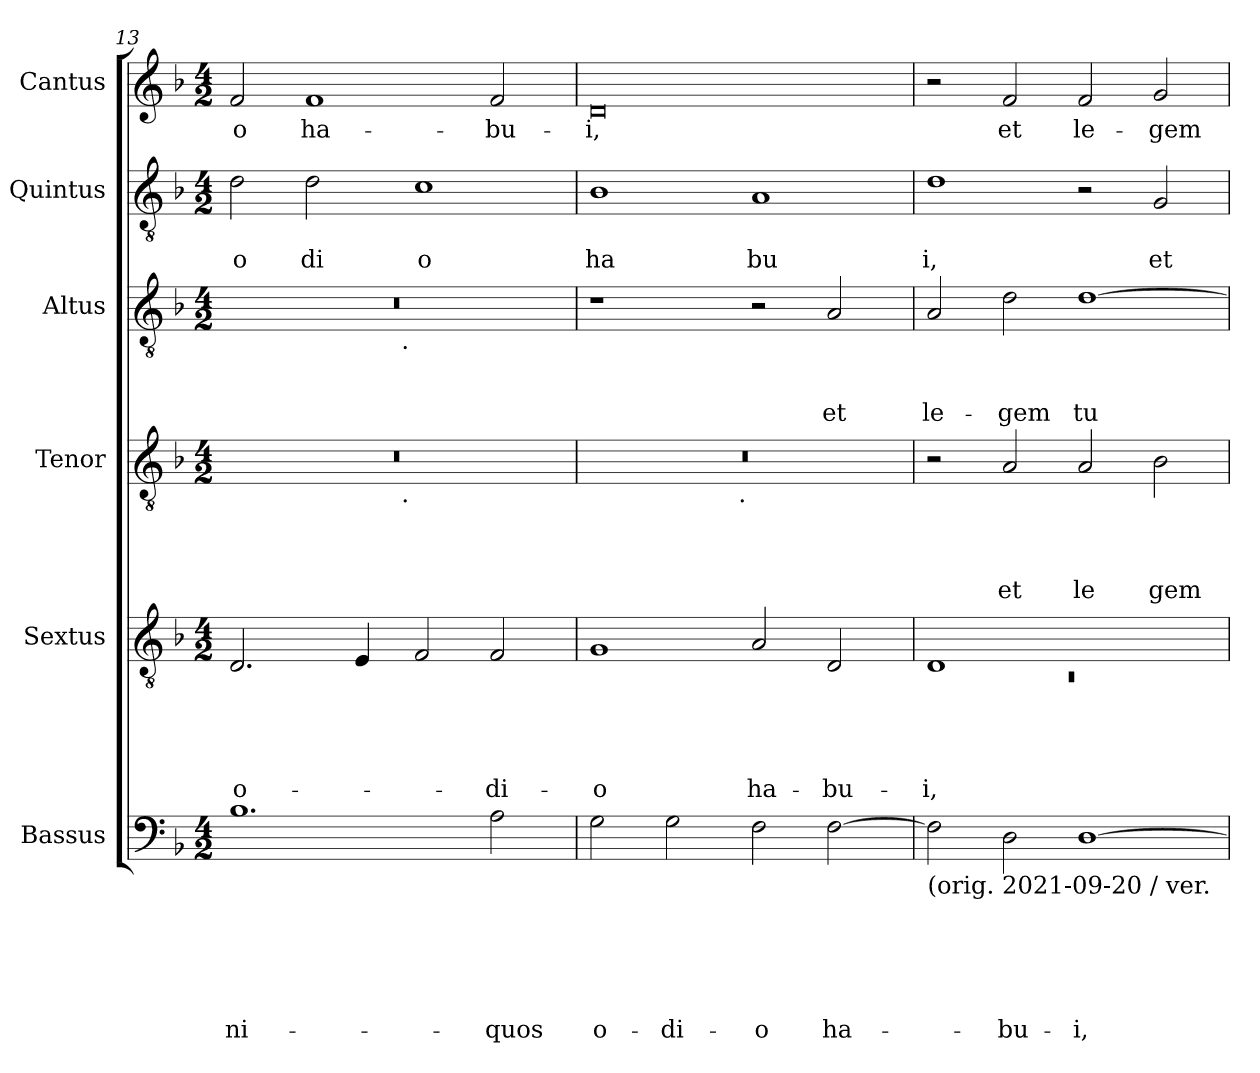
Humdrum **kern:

**kern	**text	**text	**text	**text	**text	**text	**kern	**text	**text	**text	**text	**text	**kern	**text	**text	**text	**text	**kern	**text	**text	**text	**kern	**text	**text	**kern	**text
*part6	*part6	*part6	*part6	*part6	*part6	*part6	*part5	*part5	*part5	*part5	*part5	*part5	*part4	*part4	*part4	*part4	*part4	*part3	*part3	*part3	*part3	*part2	*part2	*part2	*part1	*part1
*staff6	*staff6	*staff6	*staff6	*staff6	*staff6	*staff6	*staff5	*staff5	*staff5	*staff5	*staff5	*staff5	*staff4	*staff4	*staff4	*staff4	*staff4	*staff3	*staff3	*staff3	*staff3	*staff2	*staff2	*staff2	*staff1	*staff1
*I"Bassus	*	*	*	*	*	*	*I"Sextus	*	*	*	*	*	*I"Tenor	*	*	*	*	*I"Altus	*	*	*	*I"Quintus	*	*	*I"Cantus	*
*clefF4	*	*	*	*	*	*	*clefGv2	*	*	*	*	*	*clefGv2	*	*	*	*	*clefGv2	*	*	*	*clefGv2	*	*	*clefG2	*
*ITrd-3c-5	*	*	*	*	*	*	*ITrd-3c-5	*	*	*	*	*	*ITrd-3c-5	*	*	*	*	*ITrd-3c-5	*	*	*	*ITrd-3c-5	*	*	*	*
*k[b-e-]	*	*	*	*	*	*	*k[b-e-]	*	*	*	*	*	*k[b-e-]	*	*	*	*	*k[b-e-]	*	*	*	*k[b-e-]	*	*	*k[b-]	*
*B-:	*	*	*	*	*	*	*B-:	*	*	*	*	*	*B-:	*	*	*	*	*B-:	*	*	*	*B-:	*	*	*F:	*
*M4/2	*	*	*	*	*	*	*M4/2	*	*	*	*	*	*M4/2	*	*	*	*	*M4/2	*	*	*	*M4/2	*	*	*M4/2	*
=13	=13	=13	=13	=13	=13	=13	=13	=13	=13	=13	=13	=13	=13	=13	=13	=13	=13	=13	=13	=13	=13	=13	=13	=13	=13	=13
!	!	!	!	!	!	!LO:LY:b	!	!	!	!	!	!LO:LY:b	!	!	!	!	!	!	!	!	!	!	!	!LO:LY:b	!	!LO:LY:b
*	*	*	*	*	*	*	*	*	*	*	*	*	*^	*	*	*	*	*^	*	*	*	*	*	*	*	*
1.e-	.	.	.	.	.	-ni-	2.G/	.	.	.	.	o-	0r	2ryy	.	.	.	.	0r	2ryy	.	.	.	2g\	.	o	2f/	-o
!	!	!	!	!	!	!	!	!	!	!	!	!	!	!	!	!	!	!	!	!	!	!	!	!	!	!LO:LY:b	!	!LO:LY:b
.	.	.	.	.	.	.	.	.	.	.	.	.	.	4...ryy	.	.	.	.	.	4...ryy	.	.	.	2g\	.	di	1f	ha-
.	.	.	.	.	.	.	4A/	.	.	.	.	.	.	.	.	.	.	.	.	.	.	.	.	.	.	.	.	.
!	!	!	!	!	!	!	!	!	!	!	!	!	!	!	!	!	!	!	!	!LO:TX:b:t=.	!	!	!	!	!	!	!	!
!	!	!	!	!	!	!	!	!	!	!	!	!	!	!LO:TX:b:t=.	!	!	!	!	!	!	!	!	!	!	!	!	!	!
.	.	.	.	.	.	.	.	.	.	.	.	.	.	1ryy	.	.	.	.	.	1ryy	.	.	.	.	.	.	.	.
!	!	!	!	!	!	!	!	!	!	!	!	!	!	!	!	!	!	!	!	!	!	!	!	!	!	!LO:LY:b	!	!
.	.	.	.	.	.	.	2B-/	.	.	.	.	.	.	.	.	.	.	.	.	.	.	.	.	1f	.	o	.	.
!	!	!	!	!	!	!LO:LY:b	!	!	!	!	!	!LO:LY:b	!	!	!	!	!	!	!	!	!	!	!	!	!	!	!	!LO:LY:b
2d\	.	.	.	.	.	-quos	2B-/	.	.	.	.	-di-	.	.	.	.	.	.	.	.	.	.	.	.	.	.	2f/	-bu-
.	.	.	.	.	.	.	.	.	.	.	.	.	.	32ryy	.	.	.	.	.	32ryy	.	.	.	.	.	.	.	.
=14	=14	=14	=14	=14	=14	=14	=14	=14	=14	=14	=14	=14	=14	=14	=14	=14	=14	=14	=14	=14	=14	=14	=14	=14	=14	=14	=14	=14
!	!	!	!	!	!	!LO:LY:b	!	!	!	!	!	!LO:LY:b	!	!	!	!	!	!	!	!	!	!	!	!	!	!LO:LY:b	!	!LO:LY:b
*	*	*	*	*	*	*	*	*	*	*	*	*	*	*	*	*	*	*	*v	*v	*	*	*	*	*	*	*	*
2c\	.	.	.	.	.	o-	1c	.	.	.	.	-o	0r	2ryy	.	.	.	.	1r	.	.	.	1e-	.	ha	0d	-i,
!	!	!	!	!	!	!LO:LY:b	!	!	!	!	!	!	!	!	!	!	!	!	!	!	!	!	!	!	!	!	!
2c\	.	.	.	.	.	-di-	.	.	.	.	.	.	.	4...ryy	.	.	.	.	.	.	.	.	.	.	.	.	.
!	!	!	!	!	!	!	!	!	!	!	!	!	!	!LO:TX:b:t=.	!	!	!	!	!	!	!	!	!	!	!	!	!
.	.	.	.	.	.	.	.	.	.	.	.	.	.	1ryy	.	.	.	.	.	.	.	.	.	.	.	.	.
!	!	!	!	!	!	!LO:LY:b	!	!	!	!	!	!LO:LY:b	!	!	!	!	!	!	!	!	!	!	!	!	!LO:LY:b	!	!
2B-\	.	.	.	.	.	-o	2d/	.	.	.	.	ha-	.	.	.	.	.	.	2r	.	.	.	1d	.	bu	.	.
!	!	!	!	!	!	!LO:LY:b	!	!	!	!	!	!LO:LY:b	!	!	!	!	!	!	!	!	!	!LO:LY:b	!	!	!	!	!
[>2B-\	.	.	.	.	.	ha-	2G/	.	.	.	.	-bu-	.	.	.	.	.	.	2d/	.	.	et	.	.	.	.	.
.	.	.	.	.	.	.	.	.	.	.	.	.	.	32ryy	.	.	.	.	.	.	.	.	.	.	.	.	.
=15	=15	=15	=15	=15	=15	=15	=15	=15	=15	=15	=15	=15	=15	=15	=15	=15	=15	=15	=15	=15	=15	=15	=15	=15	=15	=15	=15
*	*	*	*	*	*	*	*^	*	*	*	*	*	*	*	*	*	*	*	*	*	*	*	*	*	*	*	*
!LO:TX:b:t=(orig. 2021-09-20 / ver.	!	!	!	!	!	!	!	!	!	!	!	!	!	!	!	!	!	!	!	!	!	!	!	!	!	!	!	!
!	!	!	!	!	!	!	!	!LO:N:vis=1	!	!	!	!	!LO:LY:b	!	!	!	!	!	!	!	!	!	!LO:LY:b	!	!	!LO:LY:b	!	!
*	*	*	*	*	*	*	*	*	*	*	*	*	*	*v	*v	*	*	*	*	*	*	*	*	*	*	*	*	*
2B-\]	.	.	.	.	.	.	1G	0rC	.	.	.	.	-i,	2r	.	.	.	.	2d/	.	.	le-	1g	.	i,	2r	.
!	!	!	!	!	!	!LO:LY:b	!	!	!	!	!	!	!	!	!	!	!	!LO:LY:b	!	!	!	!LO:LY:b	!	!	!	!	!LO:LY:b
2G\	.	.	.	.	.	-bu-	.	.	.	.	.	.	.	2d/	.	.	.	et	2g\	.	.	-gem	.	.	.	2f/	et
!	!	!	!	!	!	!LO:LY:b:rj	!	!	!	!	!	!	!	!	!	!	!	!LO:LY:b	!	!	!	!LO:LY:b	!	!	!	!	!LO:LY:b
[>1G	.	.	.	.	.	-i,	1ryy	.	.	.	.	.	.	2d/	.	.	.	le	[>1g	.	.	tu-	2r	.	.	2f/	le-
!	!	!	!	!	!	!	!	!	!	!	!	!	!	!	!	!	!	!LO:LY:b	!	!	!	!	!	!	!LO:LY:b	!	!LO:LY:b
.	.	.	.	.	.	.	.	.	.	.	.	.	.	2e-\	.	.	.	gem	.	.	.	.	2c/	.	et	2g/	-gem
*	*	*	*	*	*	*	*v	*v	*	*	*	*	*	*	*	*	*	*	*	*	*	*	*	*	*	*	*
=	=	=	=	=	=	=	=	=	=	=	=	=	=	=	=	=	=	=	=	=	=	=	=	=	=	=
*-	*-	*-	*-	*-	*-	*-	*-	*-	*-	*-	*-	*-	*-	*-	*-	*-	*-	*-	*-	*-	*-	*-	*-	*-	*-	*-
